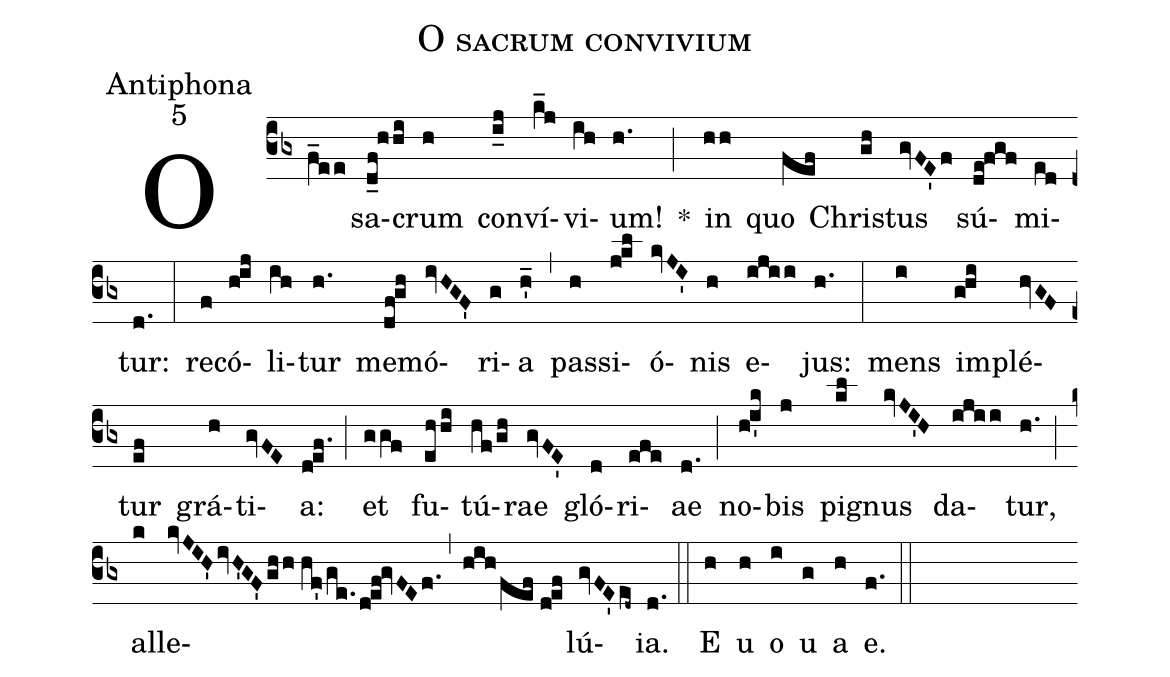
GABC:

name:O sacrum convivium;
office-part:Antiphona;
mode:5;
%%
(cb3) O(f_ee) sa(d_f!hhi)crum(h) con(i_j)ví(k_j)vi(ih)um!(h.) *(;) in(hh) quo(fef) Chri(gh)stus(gvFE'f) sú(de!fgf)mi(ed)tur:(d.) (:) re(f)có(h!ij)li(ih)tur(h.) me(df!gh)mó(ivHGF')ri(g)a(h'_) (,) pas(h)si(j!kl)ó(kvJI')nis(h) e(ijii)jus:(h.) (:) mens(i) im(g!hi)plé(hvGF)tur(ef) grá(h)ti(gvFE)a:(d!ef.) (;) et(ggf) fu(ehhi)tú(hf/gh)rae(gvFE') gló(d)ri(efe)ae(d.) (;) no(h!i'k)bis(j) pi(kl)gnus(kvJI'H) da(ijii)tur,(h.) (;) al(k)le(kvJIH'/ivH'GF'/ghh//hf'/ge./d!ef!gvFEf.,hih/fef//d!ef)lú(gvFE'/ed~)ia.(d.) (::) <eu>E(h) u(h) o(i) u(g) a(h) e.</eu>(f.) (::)
